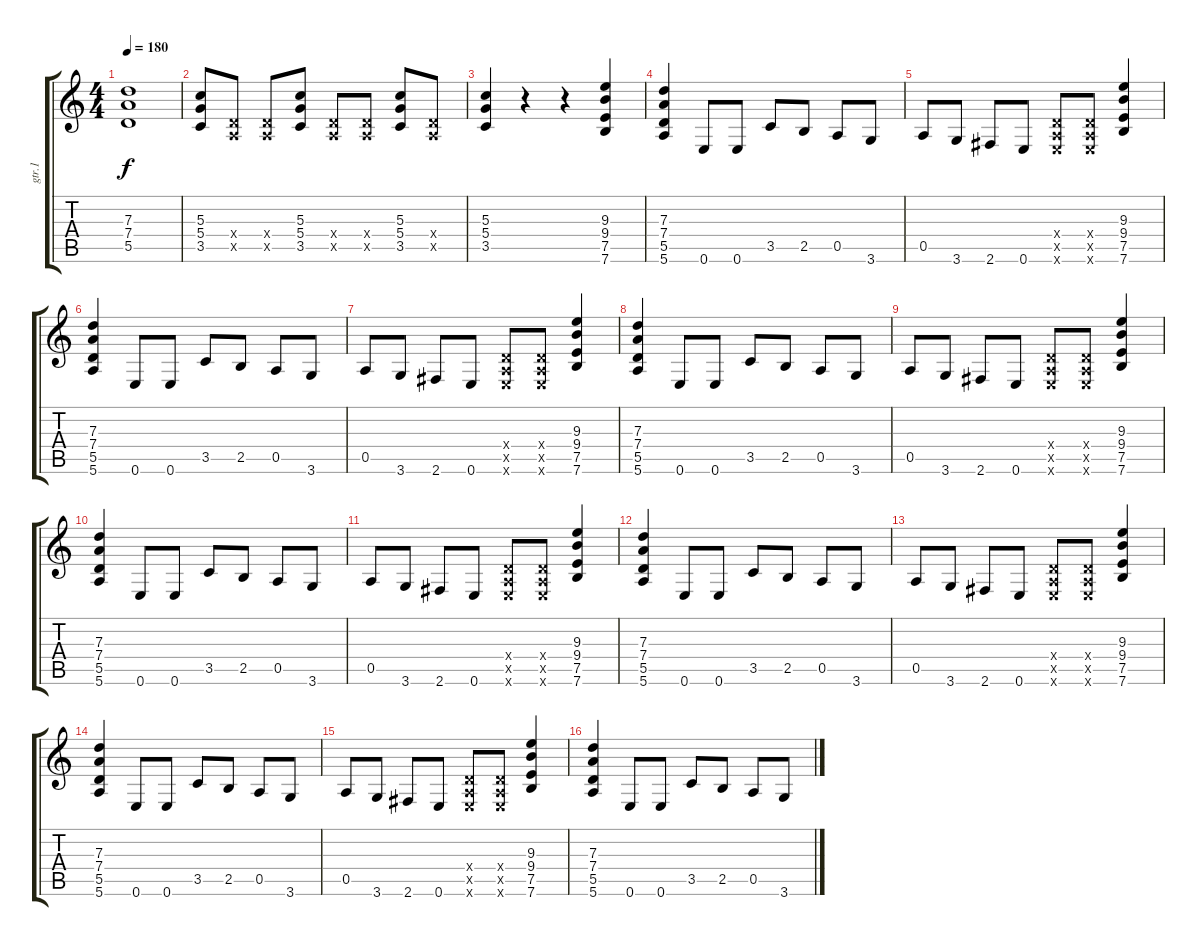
\track ("gtr.1" "gtr.1") {instrument overdrivenguitar}
\staff {score tabs}
\tuning (E4 B3 G3 D3 A2 E2) {hide}
\ts (4 4)
\tempo 180
\clef g2
\ks c
(7.3{t} 7.4{t} 5.5{t}).1{dy f} |
(5.3 5.4 3.5).8 (0.4{x} 0.5{x}).8 (0.4{x} 0.5{x}).8 (5.3 5.4 3.5).8 (0.4{x} 0.5{x}).8 (0.4{x} 0.5{x}).8 (5.3 5.4 3.5).8 (0.4{x} 0.5{x}).8 |
(5.3 5.4 3.5).4 r.4 r.4 (9.3 9.4 7.5 7.6).4 |
(7.3 7.4 5.5 5.6).4 0.6.8 0.6.8 3.5.8 2.5.8 0.5.8 3.6.8 |
0.5.8 3.6.8 2.6.8 0.6.8 (0.4{x} 0.5{x} 0.6{x}).8 (0.4{x} 0.5{x} 0.6{x}).8 (9.3 9.4 7.5 7.6).4 |
(7.3 7.4 5.5 5.6).4 0.6.8 0.6.8 3.5.8 2.5.8 0.5.8 3.6.8 |
0.5.8 3.6.8 2.6.8 0.6.8 (0.4{x} 0.5{x} 0.6{x}).8 (0.4{x} 0.5{x} 0.6{x}).8 (9.3 9.4 7.5 7.6).4 |
(7.3 7.4 5.5 5.6).4 0.6.8 0.6.8 3.5.8 2.5.8 0.5.8 3.6.8 |
0.5.8 3.6.8 2.6.8 0.6.8 (0.4{x} 0.5{x} 0.6{x}).8 (0.4{x} 0.5{x} 0.6{x}).8 (9.3 9.4 7.5 7.6).4 |
(7.3 7.4 5.5 5.6).4 0.6.8 0.6.8 3.5.8 2.5.8 0.5.8 3.6.8 |
0.5.8 3.6.8 2.6.8 0.6.8 (0.4{x} 0.5{x} 0.6{x}).8 (0.4{x} 0.5{x} 0.6{x}).8 (9.3 9.4 7.5 7.6).4 |
(7.3 7.4 5.5 5.6).4 0.6.8 0.6.8 3.5.8 2.5.8 0.5.8 3.6.8 |
0.5.8 3.6.8 2.6.8 0.6.8 (0.4{x} 0.5{x} 0.6{x}).8 (0.4{x} 0.5{x} 0.6{x}).8 (9.3 9.4 7.5 7.6).4 |
(7.3 7.4 5.5 5.6).4 0.6.8 0.6.8 3.5.8 2.5.8 0.5.8 3.6.8 |
0.5.8 3.6.8 2.6.8 0.6.8 (0.4{x} 0.5{x} 0.6{x}).8 (0.4{x} 0.5{x} 0.6{x}).8 (9.3 9.4 7.5 7.6).4 |
(7.3 7.4 5.5 5.6).4 0.6.8 0.6.8 3.5.8 2.5.8 0.5.8 3.6.8
